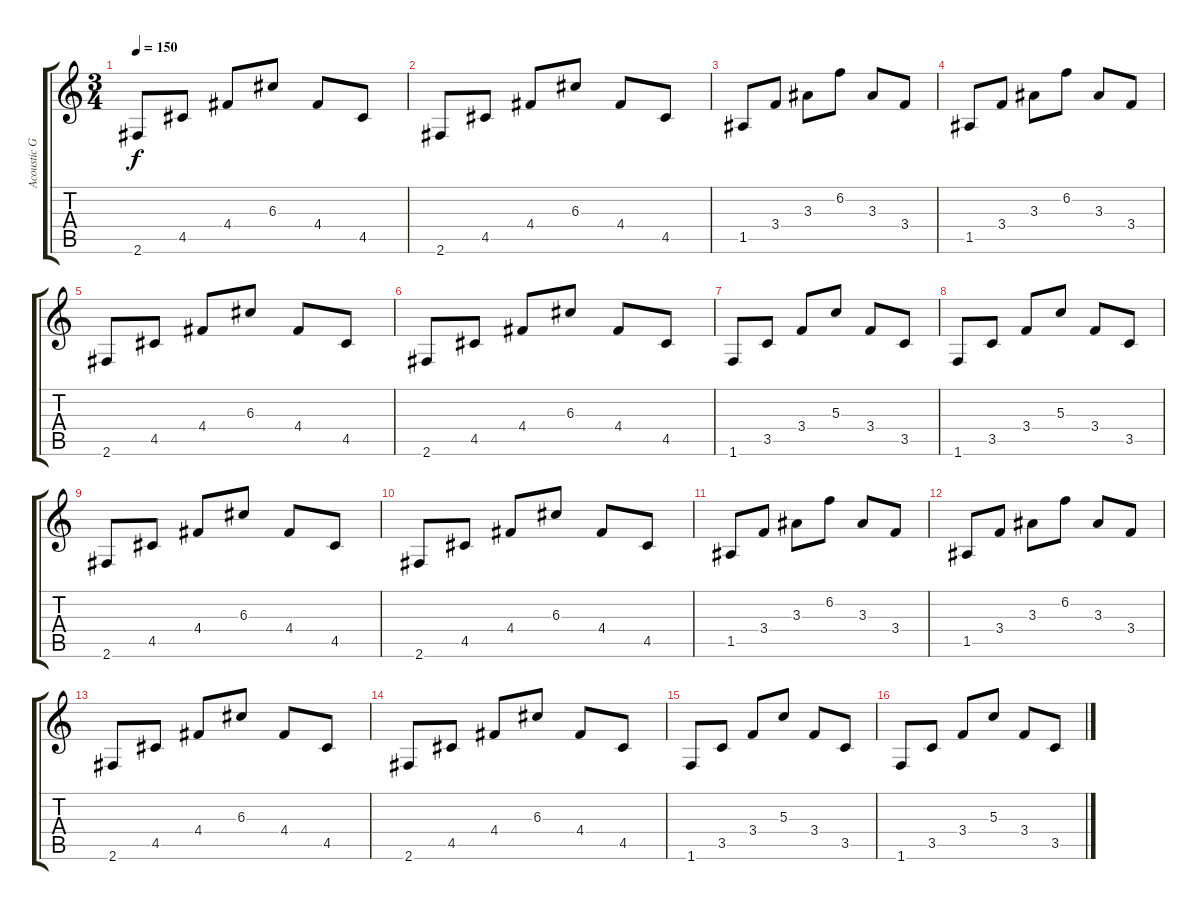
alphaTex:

\track ("Acoustic Guitar II" "Acoustic G") {instrument acousticguitarsteel}
\staff {score tabs}
\tuning (E4 B3 G3 D3 A2 E2) {hide}
\ts (3 4)
\tempo 150
\clef g2
\ks c
2.6.8{dy f} 4.5.8 4.4.8 6.3.8 4.4.8 4.5.8 |
2.6.8 4.5.8 4.4.8 6.3.8 4.4.8 4.5.8 |
1.5.8 3.4.8 3.3.8 6.2.8 3.3.8 3.4.8 |
1.5.8 3.4.8 3.3.8 6.2.8 3.3.8 3.4.8 |
2.6.8 4.5.8 4.4.8 6.3.8 4.4.8 4.5.8 |
2.6.8 4.5.8 4.4.8 6.3.8 4.4.8 4.5.8 |
1.6.8 3.5.8 3.4.8 5.3.8 3.4.8 3.5.8 |
1.6.8 3.5.8 3.4.8 5.3.8 3.4.8 3.5.8 |
2.6.8 4.5.8 4.4.8 6.3.8 4.4.8 4.5.8 |
2.6.8 4.5.8 4.4.8 6.3.8 4.4.8 4.5.8 |
1.5.8 3.4.8 3.3.8 6.2.8 3.3.8 3.4.8 |
1.5.8 3.4.8 3.3.8 6.2.8 3.3.8 3.4.8 |
2.6.8 4.5.8 4.4.8 6.3.8 4.4.8 4.5.8 |
2.6.8 4.5.8 4.4.8 6.3.8 4.4.8 4.5.8 |
1.6.8 3.5.8 3.4.8 5.3.8 3.4.8 3.5.8 |
1.6.8 3.5.8 3.4.8 5.3.8 3.4.8 3.5.8
